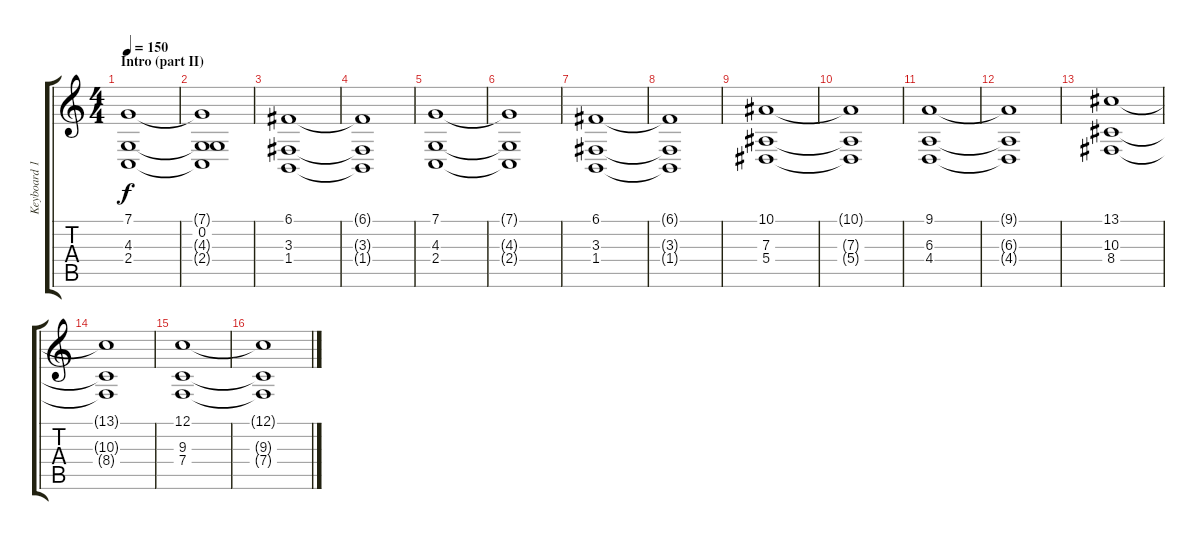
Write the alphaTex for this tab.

\track ("Keyboard 1" "Keyboard 1") {instrument stringensemble1}
\staff {score tabs}
\tuning (C4 G3 Eb3 Bb2 F2 C2) {hide}
\ts (4 4)
\section ("" "Intro (part II)")
\tempo 150
\clef g2
\ks c
(7.1 4.3 2.4).1{dy f} |
(7.1{t} 0.2 4.3{t} 2.4{t}).1 |
(6.1 3.3 1.4).1 |
(6.1{t} 3.3{t} 1.4{t}).1 |
(7.1 4.3 2.4).1 |
(7.1{t} 4.3{t} 2.4{t}).1 |
(6.1 3.3 1.4).1 |
(6.1{t} 3.3{t} 1.4{t}).1 |
(10.1 7.3 5.4).1 |
(10.1{t} 7.3{t} 5.4{t}).1 |
(9.1 6.3 4.4).1 |
(9.1{t} 6.3{t} 4.4{t}).1 |
(13.1 10.3 8.4).1 |
(13.1{t} 10.3{t} 8.4{t}).1 |
(12.1 9.3 7.4).1 |
(12.1{t} 9.3{t} 7.4{t}).1
